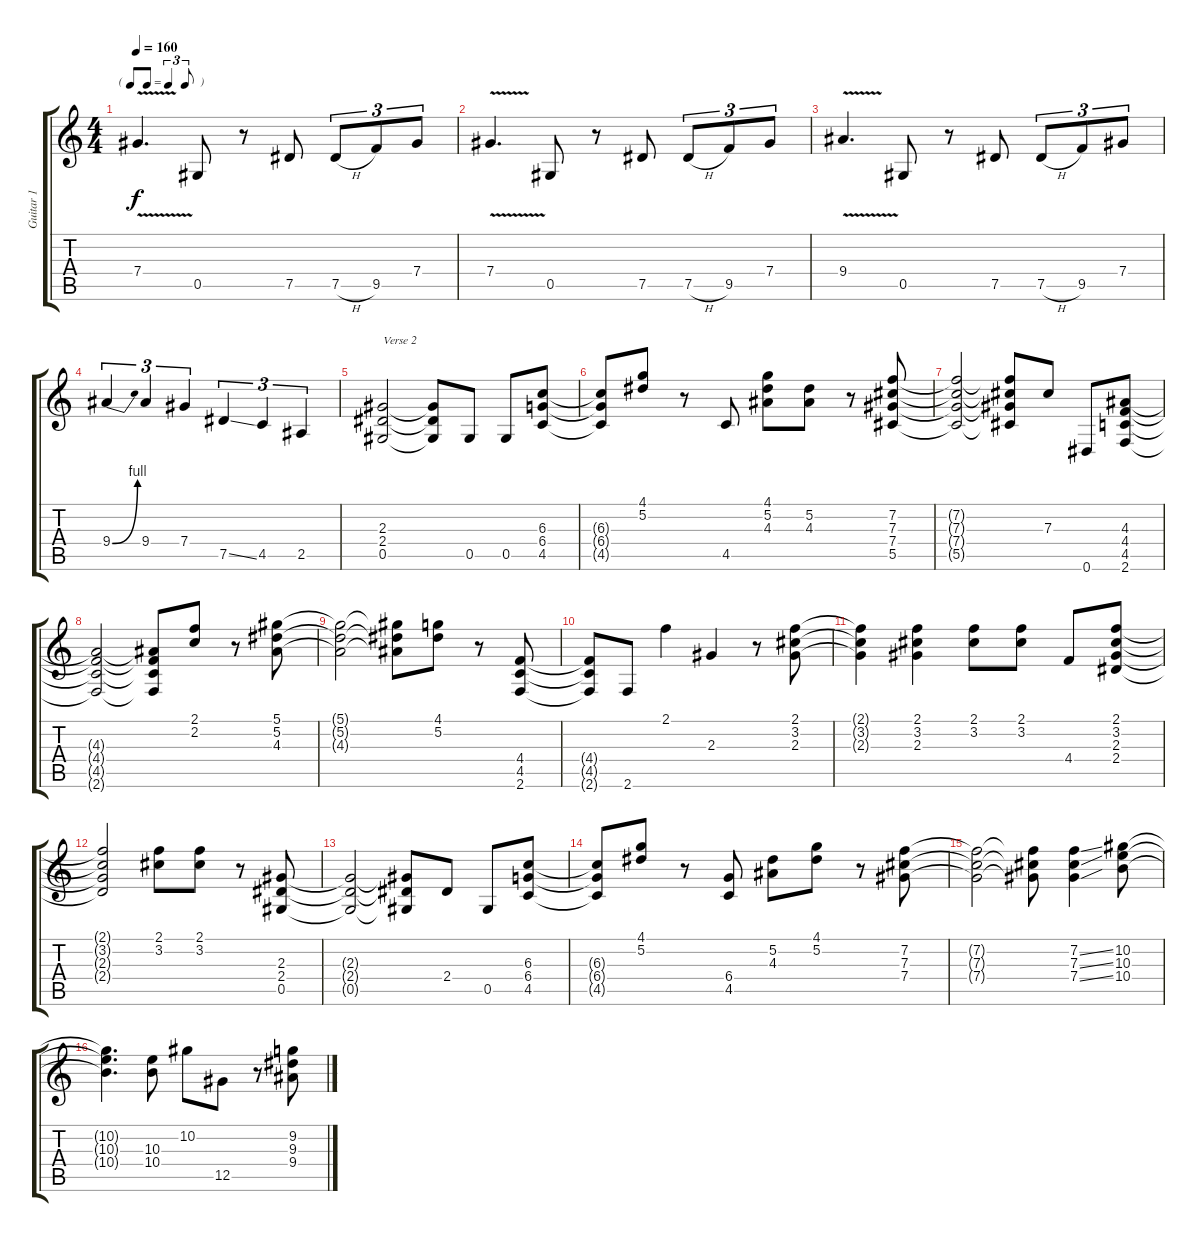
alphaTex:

\track ("Guitar 1" "Guitar 1") {instrument overdrivenguitar}
\staff {score tabs}
\tuning (Eb4 Bb3 Gb3 Db3 Ab2 Eb2) {hide}
\ts (4 4)
\tf triplet8th
\tempo 160
\clef g2
\ks c
7.4{v}.4{d dy f} 0.5.8 r.8 7.5.8 7.5{h}.8{tu (3 2)} 9.5.8{tu (3 2)} 7.4.8{tu (3 2)} |
7.4{v}.4{d} 0.5.8 r.8 7.5.8 7.5{h}.8{tu (3 2)} 9.5.8{tu (3 2)} 7.4.8{tu (3 2)} |
9.4{v}.4{d} 0.5.8 r.8 7.5.8 7.5{h}.8{tu (3 2)} 9.5.8{tu (3 2)} 7.4.8{tu (3 2)} |
9.4{be (bend 0 0 60 4)}.4{tu (3 2)} 9.4.4{tu (3 2)} 7.4.4{tu (3 2)} 7.5{ss}.4{tu (3 2)} 4.5.4{tu (3 2)} 2.5.4{tu (3 2)} |
(2.3 2.4 0.5).2{txt "Verse 2"} (2.3{t} 2.4{t} 0.5{t}).8 0.5.8 0.5.8 (6.3 6.4 4.5).8 |
(6.3{t} 6.4{t} 4.5{t}).8 (4.1 5.2).8 r.8 4.5.8 (4.1 5.2 4.3).8 (5.2 4.3).8 r.8 (7.2 7.3 7.4 5.5).8 |
(7.2{t} 7.3{t} 7.4{t} 5.5{t}).2 (7.2{t} 7.3{t} 7.4{t} 5.5{t}).8 7.3.8 0.6.8 (4.3 4.4 4.5 2.6).8 |
(4.3{t} 4.4{t} 4.5{t} 2.6{t}).2 (4.3{t} 4.4{t} 4.5{t} 2.6{t}).8 (2.1 2.2).8 r.8 (5.1 5.2 4.3).8 |
(5.1{t} 5.2{t} 4.3{t}).2 (5.1{t} 5.2{t} 4.3{t}).8 (4.1 5.2).8 r.8 (4.4 4.5 2.6).8 |
(4.4{t} 4.5{t} 2.6{t}).8 2.6.8 2.1.4 2.3.4 r.8 (2.1 3.2 2.3).8 |
(2.1{t} 3.2{t} 2.3{t}).4 (2.1 3.2 2.3).4 (2.1 3.2).8 (2.1 3.2).8 4.4.8 (2.1 3.2 2.3 2.4).8 |
(2.1{t} 3.2{t} 2.3{t} 2.4{t}).2 (2.1 3.2).8 (2.1 3.2).8 r.8 (2.3 2.4 0.5).8 |
(2.3{t} 2.4{t} 0.5{t}).2 (2.3{t} 2.4{t} 0.5{t}).8 2.4.8 0.5.8 (6.3 6.4 4.5).8 |
(6.3{t} 6.4{t} 4.5{t}).8 (4.1 5.2).8 r.8 (6.4 4.5).8 (5.2 4.3).8 (4.1 5.2).8 r.8 (7.2 7.3 7.4).8 |
(7.2{t} 7.3{t} 7.4{t}).2 (7.2{t} 7.3{t} 7.4{t}).8 (7.2{ss} 7.3{ss} 7.4{ss}).4 (10.2 10.3 10.4).8 |
(10.2{t} 10.3{t} 10.4{t}).4{d} (10.3 10.4).8 10.2.8 12.5.8 r.8 (9.2 9.3 9.4).8
